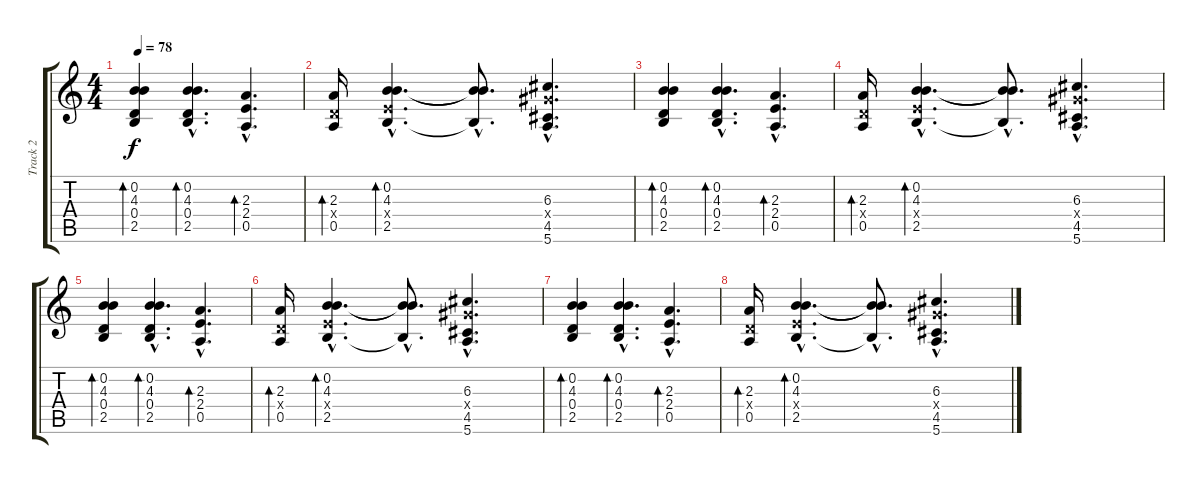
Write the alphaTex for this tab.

\track ("Track 2" "Track 2") {instrument acousticguitarnylon}
\staff {score tabs}
\tuning (E4 B3 G3 D3 A2 E2) {hide}
\ts (4 4)
\tempo 78
\clef g2
\ks c
(0.2 4.3 0.4 2.5).4{bd 60 dy f instrument acousticguitarnylon} (0.2{hac} 4.3{hac} 0.4{hac} 2.5{hac}).4{d bd 60} (2.3{hac} 2.4{hac} 0.5{hac}).4{d bd 60} |
(2.3 0.4{x} 0.5).16{bd 60} (0.2{hac} 4.3{hac} 2.4{hac x} 2.5{hac}).4{d bd 60} (0.2{hac t} 4.3{hac t} 2.5{hac t}).8{d} (6.3{hac} 6.4{hac x} 4.5{hac} 5.6{hac}).4{d} |
(0.2 4.3 0.4 2.5).4{bd 60} (0.2{hac} 4.3{hac} 0.4{hac} 2.5{hac}).4{d bd 60} (2.3{hac} 2.4{hac} 0.5{hac}).4{d bd 60} |
(2.3 0.4{x} 0.5).16{bd 60} (0.2{hac} 4.3{hac} 2.4{hac x} 2.5{hac}).4{d bd 60} (0.2{hac t} 4.3{hac t} 2.5{hac t}).8{d} (6.3{hac} 6.4{hac x} 4.5{hac} 5.6{hac}).4{d} |
(0.2 4.3 0.4 2.5).4{bd 60} (0.2{hac} 4.3{hac} 0.4{hac} 2.5{hac}).4{d bd 60} (2.3{hac} 2.4{hac} 0.5{hac}).4{d bd 60} |
(2.3 0.4{x} 0.5).16{bd 60} (0.2{hac} 4.3{hac} 2.4{hac x} 2.5{hac}).4{d bd 60} (0.2{hac t} 4.3{hac t} 2.5{hac t}).8{d} (6.3{hac} 6.4{hac x} 4.5{hac} 5.6{hac}).4{d} |
(0.2 4.3 0.4 2.5).4{bd 60} (0.2{hac} 4.3{hac} 0.4{hac} 2.5{hac}).4{d bd 60} (2.3{hac} 2.4{hac} 0.5{hac}).4{d bd 60} |
(2.3 0.4{x} 0.5).16{bd 60} (0.2{hac} 4.3{hac} 2.4{hac x} 2.5{hac}).4{d bd 60} (0.2{hac t} 4.3{hac t} 2.5{hac t}).8{d} (6.3{hac} 6.4{hac x} 4.5{hac} 5.6{hac}).4{d}
